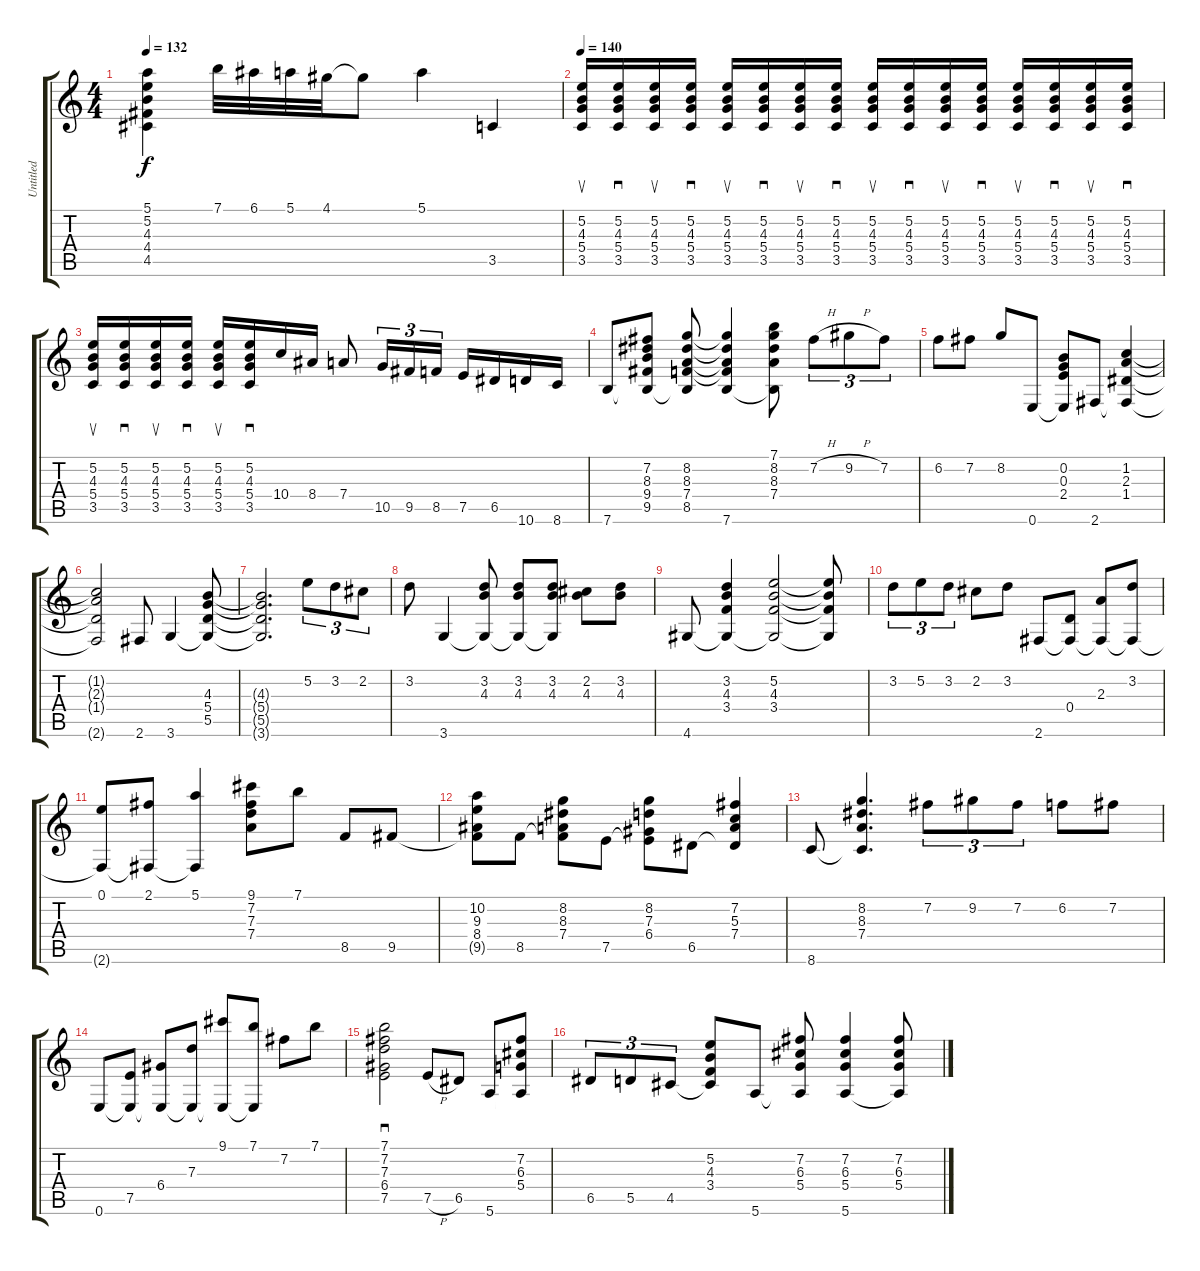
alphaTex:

\track ("Untitled" "Untitled") {instrument acousticguitarsteel}
\staff {score tabs}
\tuning (E4 B3 G3 D3 A2 E2) {hide}
\ts (4 4)
\tempo 132
\clef g2
\ks c
(5.1{t} 5.2{t} 4.3{t} 4.4{t} 4.5{t}).4{dy f} 7.1.32 6.1.32 5.1.32 4.1.32 4.1{t}.8 5.1.4 3.5.4 |
\tempo 140
(5.2 4.3 5.4 3.5).16{su} (5.2 4.3 5.4 3.5).16{sd} (5.2 4.3 5.4 3.5).16{su} (5.2 4.3 5.4 3.5).16{sd} (5.2 4.3 5.4 3.5).16{su} (5.2 4.3 5.4 3.5).16{sd} (5.2 4.3 5.4 3.5).16{su} (5.2 4.3 5.4 3.5).16{sd} (5.2 4.3 5.4 3.5).16{su} (5.2 4.3 5.4 3.5).16{sd} (5.2 4.3 5.4 3.5).16{su} (5.2 4.3 5.4 3.5).16{sd} (5.2 4.3 5.4 3.5).16{su} (5.2 4.3 5.4 3.5).16{sd} (5.2 4.3 5.4 3.5).16{su} (5.2 4.3 5.4 3.5).16{sd} |
(5.2 4.3 5.4 3.5).16{su} (5.2 4.3 5.4 3.5).16{sd} (5.2 4.3 5.4 3.5).16{su} (5.2 4.3 5.4 3.5).16{sd} (5.2 4.3 5.4 3.5).16{su} (5.2 4.3 5.4 3.5).16{sd} 10.4.16 8.4.16 7.4.8 10.5.16{tu (3 2)} 9.5.16{tu (3 2)} 8.5.16{tu (3 2)} 7.5.16 6.5.16 10.6.16 8.6.16 |
7.6.8 (7.2 8.3 9.4 9.5 7.6{t}).8 (8.2 8.3 7.4 8.5 7.6{t}).8 (8.2{t} 8.3{t} 7.4{t} 8.5{t} 7.6).4 (7.1 8.2 8.3 7.4 7.6{t}).8 7.2{h}.8{tu (3 2)} 9.2{h}.8{tu (3 2)} 7.2.8{tu (3 2)} |
6.2.8 7.2.8 8.2.8 0.6.8 (0.2 0.3 2.4 0.6{t}).8 2.6.8 (1.2 2.3 1.4 2.6{t}).4 |
(1.2{t} 2.3{t} 1.4{t} 2.6{t}).2 2.6.8 3.6.4 (4.3 5.4 5.5 3.6{t}).8 |
(4.3{t} 5.4{t} 5.5{t} 3.6{t}).2{d} 5.2.8{tu (3 2)} 3.2.8{tu (3 2)} 2.2.8{tu (3 2)} |
3.2.8 3.6.4 (3.2 4.3 3.6{t}).8 (3.2 4.3 3.6{t}).8 (3.2 4.3 3.6{t}).8 (2.2 4.3).8 (3.2 4.3).8 |
4.6.8 (3.2 4.3 3.4 4.6{t}).4 (5.2 4.3 3.4 4.6{t}).2 (5.2{t} 4.3{t} 3.4{t} 4.6{t}).8 |
3.2.8{tu (3 2)} 5.2.8{tu (3 2)} 3.2.8{tu (3 2)} 2.2.8 3.2.8 2.6.8 (0.4 2.6{t}).8 (2.3 2.6{t}).8 (3.2 2.6{t}).8 |
(0.1 2.6{t}).8 (2.1 2.6{t}).8 (5.1 2.6{t}).4 (9.1 7.2 7.3 7.4).8 7.1.8 8.5.8 9.5.8 |
(10.2 9.3 8.4 9.5{t}).8 8.5.8 (8.2 8.3 7.4 8.5{t}).8 7.5.8 (8.2 7.3 6.4 7.5{t}).8 6.5.8 (7.2 5.3 7.4 6.5{t}).4 |
8.6.8 (8.2 8.3 7.4 8.6{t}).4{d} 7.2.8{tu (3 2)} 9.2.8{tu (3 2)} 7.2.8{tu (3 2)} 6.2.8 7.2.8 |
0.6.8 (7.5 0.6{t}).8 (6.4 0.6{t}).8 (7.3 0.6{t}).8 (9.1 0.6{t}).8 (7.1 0.6{t}).8 7.2.8 7.1.8 |
(7.1 7.2 7.3 6.4 7.5).2{sd} 7.5{h}.8 6.5.8 5.6.8 (7.2 6.3 5.4 5.6{t}).8 |
6.5.8{tu (3 2)} 5.5.8{tu (3 2)} 4.5.8{tu (3 2)} (5.2 4.3 3.4 4.5{t}).8 5.6.8 (7.2 6.3 5.4 5.6{t}).8 (7.2 6.3 5.4 5.6).4 (7.2 6.3 5.4 5.6{t}).8
